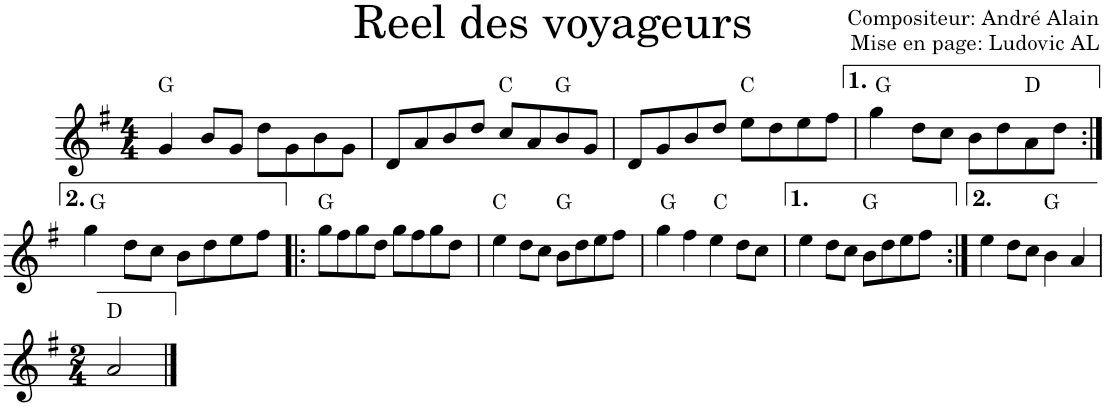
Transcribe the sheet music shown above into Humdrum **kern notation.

**kern	**harte
*part1	*part1
*staff1	*
*I"Voice	*
*I'V	*
*clefG2	*
*k[f#]	*
*M4/4	*
=1	=1
4g/	G:maj
8b/L	.
8g/J	.
8dd\L	.
8g\	.
8b\	.
8g\J	.
=2	=2
8d/L	.
8a/	.
8b/	.
8dd/J	.
8cc/L	C:maj
8a/	.
8b/	G:maj
8g/J	.
=3	=3
8d/L	.
8g/	.
8b/	.
8dd/J	.
8ee\L	C:maj
8dd\	.
8ee\	.
8ff#\J	.
=4	=4
4gg\	G:maj
8dd\L	.
8cc\J	.
8b\L	.
8dd\	.
8a\	D:maj
8dd\J	.
!!LO:LB:g=z
=5:|!	=5:|!
4gg\	G:maj
8dd\L	.
8cc\J	.
8b\L	.
8dd\	.
8ee\	.
8ff#\J	.
=6!|:	=6!|:
8gg\L	G:maj
8ff#\	.
8gg\	.
8dd\J	.
8gg\L	.
8ff#\	.
8gg\	.
8dd\J	.
=7	=7
4ee\	C:maj
8dd\L	.
8cc\J	.
8b\L	G:maj
8dd\	.
8ee\	.
8ff#\J	.
=8	=8
4gg\	G:maj
4ff#\	.
4ee\	C:maj
8dd\L	.
8cc\J	.
=9	=9
4ee\	.
8dd\L	.
8cc\J	.
8b\L	G:maj
8dd\	.
8ee\	.
8ff#\J	.
=10:|!	=10:|!
4ee\	.
8dd\L	.
8cc\J	.
4b\	G:maj
4a/	.
!!LO:LB:g=z
=11	=11
*M2/4	*
2a/	D:maj
==	==
*-	*-
